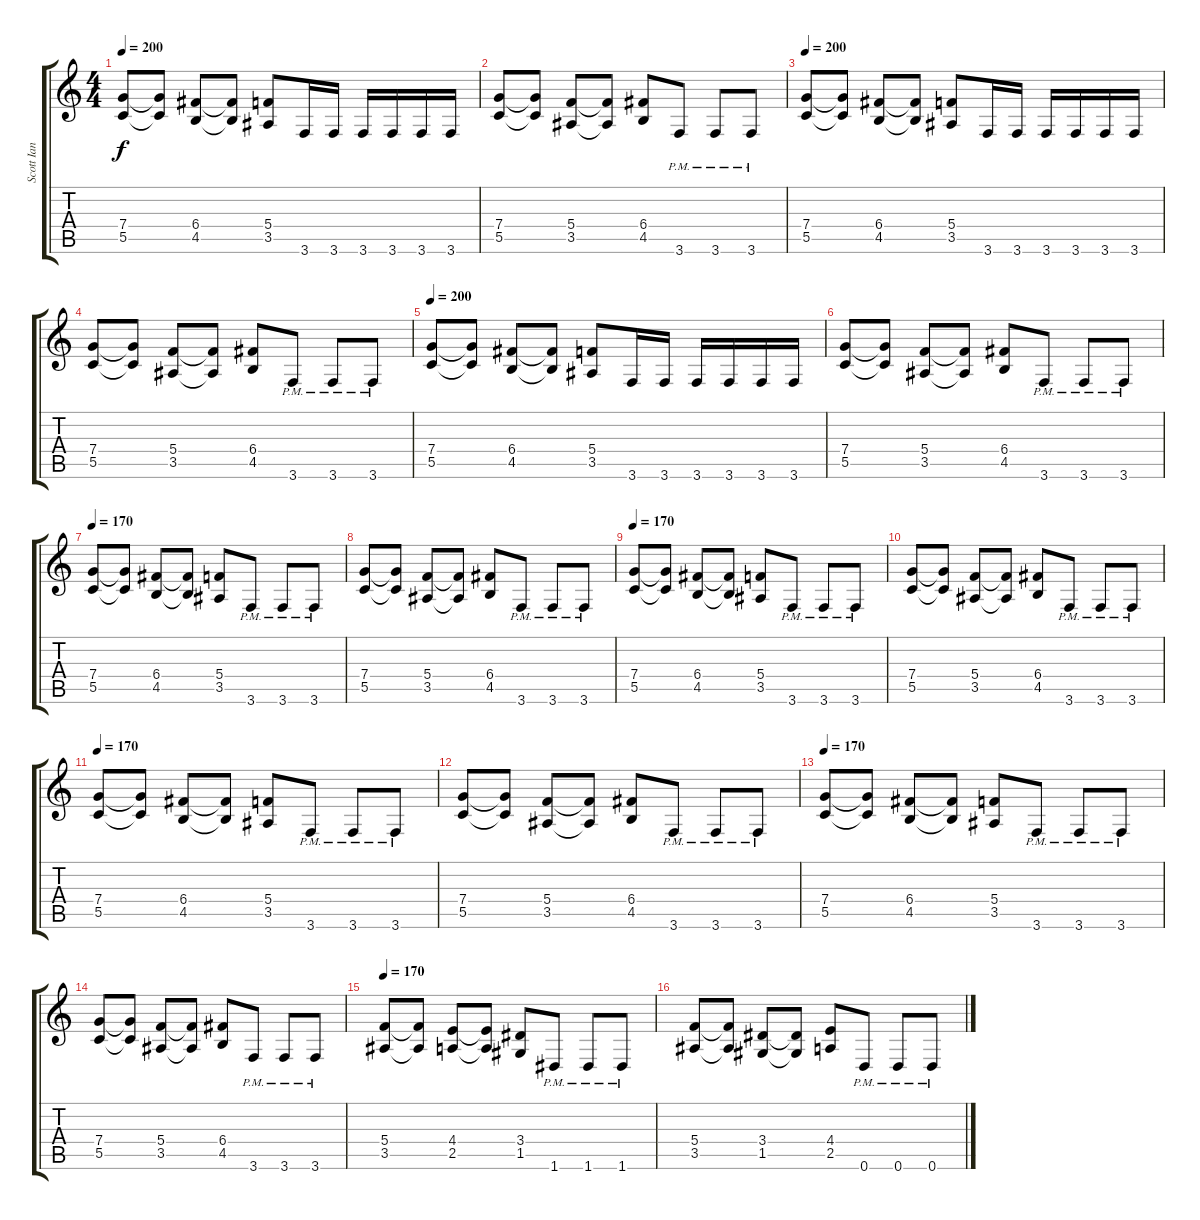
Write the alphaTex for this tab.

\track ("Scott Ian" "Scott Ian") {instrument distortionguitar}
\staff {score tabs}
\tuning (D4 A3 F3 C3 G2 D2) {hide}
\ts (4 4)
\tempo 200
\clef g2
\ks c
(7.4 5.5).8{dy f} (7.4{t} 5.5{t}).8 (6.4 4.5).8 (6.4{t} 4.5{t}).8 (5.4 3.5).8 3.6.16 3.6.16 3.6.16 3.6.16 3.6.16 3.6.16 |
(7.4 5.5).8 (7.4{t} 5.5{t}).8 (5.4 3.5).8 (5.4{t} 3.5{t}).8 (6.4 4.5).8 3.6{pm}.8 3.6{pm}.8 3.6{pm}.8 |
\tempo 200
(7.4 5.5).8 (7.4{t} 5.5{t}).8 (6.4 4.5).8 (6.4{t} 4.5{t}).8 (5.4 3.5).8 3.6.16 3.6.16 3.6.16 3.6.16 3.6.16 3.6.16 |
(7.4 5.5).8 (7.4{t} 5.5{t}).8 (5.4 3.5).8 (5.4{t} 3.5{t}).8 (6.4 4.5).8 3.6{pm}.8 3.6{pm}.8 3.6{pm}.8 |
\tempo 200
(7.4 5.5).8 (7.4{t} 5.5{t}).8 (6.4 4.5).8 (6.4{t} 4.5{t}).8 (5.4 3.5).8 3.6.16 3.6.16 3.6.16 3.6.16 3.6.16 3.6.16 |
(7.4 5.5).8 (7.4{t} 5.5{t}).8 (5.4 3.5).8 (5.4{t} 3.5{t}).8 (6.4 4.5).8 3.6{pm}.8 3.6{pm}.8 3.6{pm}.8 |
\tempo 170
(7.4 5.5).8 (7.4{t} 5.5{t}).8 (6.4 4.5).8 (6.4{t} 4.5{t}).8 (5.4 3.5).8 3.6{pm}.8 3.6{pm}.8 3.6{pm}.8 |
(7.4 5.5).8 (7.4{t} 5.5{t}).8 (5.4 3.5).8 (5.4{t} 3.5{t}).8 (6.4 4.5).8 3.6{pm}.8 3.6{pm}.8 3.6{pm}.8 |
\tempo 170
(7.4 5.5).8 (7.4{t} 5.5{t}).8 (6.4 4.5).8 (6.4{t} 4.5{t}).8 (5.4 3.5).8 3.6{pm}.8 3.6{pm}.8 3.6{pm}.8 |
(7.4 5.5).8 (7.4{t} 5.5{t}).8 (5.4 3.5).8 (5.4{t} 3.5{t}).8 (6.4 4.5).8 3.6{pm}.8 3.6{pm}.8 3.6{pm}.8 |
\tempo 170
(7.4 5.5).8 (7.4{t} 5.5{t}).8 (6.4 4.5).8 (6.4{t} 4.5{t}).8 (5.4 3.5).8 3.6{pm}.8 3.6{pm}.8 3.6{pm}.8 |
(7.4 5.5).8 (7.4{t} 5.5{t}).8 (5.4 3.5).8 (5.4{t} 3.5{t}).8 (6.4 4.5).8 3.6{pm}.8 3.6{pm}.8 3.6{pm}.8 |
\tempo 170
(7.4 5.5).8 (7.4{t} 5.5{t}).8 (6.4 4.5).8 (6.4{t} 4.5{t}).8 (5.4 3.5).8 3.6{pm}.8 3.6{pm}.8 3.6{pm}.8 |
(7.4 5.5).8 (7.4{t} 5.5{t}).8 (5.4 3.5).8 (5.4{t} 3.5{t}).8 (6.4 4.5).8 3.6{pm}.8 3.6{pm}.8 3.6{pm}.8 |
\tempo 170
(5.4 3.5).8 (5.4{t} 3.5{t}).8 (4.4 2.5).8 (4.4{t} 2.5{t}).8 (3.4 1.5).8 1.6{pm}.8 1.6{pm}.8 1.6{pm}.8 |
(5.4 3.5).8 (5.4{t} 3.5{t}).8 (3.4 1.5).8 (3.4{t} 1.5{t}).8 (4.4 2.5).8 0.6{pm}.8 0.6{pm}.8 0.6{pm}.8
